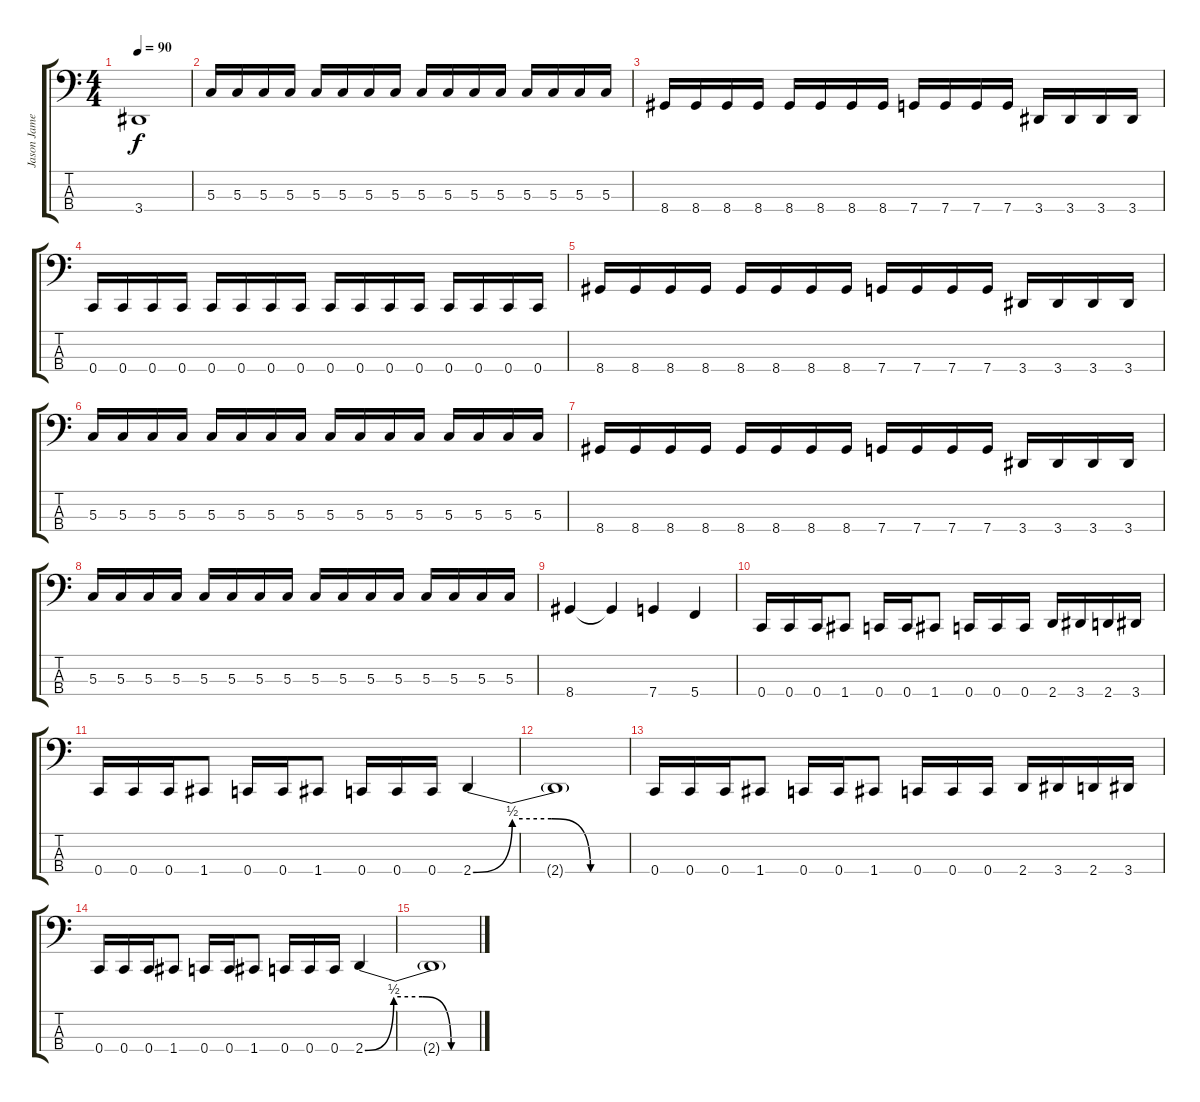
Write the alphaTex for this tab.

\track ("Jason James(jay)" "Jason Jame") {instrument electricbasspick}
\staff {score tabs}
\tuning (F2 C2 G1 C1) {hide}
\ts (4 4)
\tempo 90
\clef f4
\ks c
3.4{t}.1{dy f} |
5.3.16 5.3.16 5.3.16 5.3.16 5.3.16 5.3.16 5.3.16 5.3.16 5.3.16 5.3.16 5.3.16 5.3.16 5.3.16 5.3.16 5.3.16 5.3.16 |
8.4.16 8.4.16 8.4.16 8.4.16 8.4.16 8.4.16 8.4.16 8.4.16 7.4.16 7.4.16 7.4.16 7.4.16 3.4.16 3.4.16 3.4.16 3.4.16 |
0.4.16 0.4.16 0.4.16 0.4.16 0.4.16 0.4.16 0.4.16 0.4.16 0.4.16 0.4.16 0.4.16 0.4.16 0.4.16 0.4.16 0.4.16 0.4.16 |
8.4.16 8.4.16 8.4.16 8.4.16 8.4.16 8.4.16 8.4.16 8.4.16 7.4.16 7.4.16 7.4.16 7.4.16 3.4.16 3.4.16 3.4.16 3.4.16 |
5.3.16 5.3.16 5.3.16 5.3.16 5.3.16 5.3.16 5.3.16 5.3.16 5.3.16 5.3.16 5.3.16 5.3.16 5.3.16 5.3.16 5.3.16 5.3.16 |
8.4.16 8.4.16 8.4.16 8.4.16 8.4.16 8.4.16 8.4.16 8.4.16 7.4.16 7.4.16 7.4.16 7.4.16 3.4.16 3.4.16 3.4.16 3.4.16 |
5.3.16 5.3.16 5.3.16 5.3.16 5.3.16 5.3.16 5.3.16 5.3.16 5.3.16 5.3.16 5.3.16 5.3.16 5.3.16 5.3.16 5.3.16 5.3.16 |
8.4.4 8.4{t}.4 7.4.4 5.4.4 |
0.4.16 0.4.16 0.4.16 1.4.8 0.4.16 0.4.16 1.4.8 0.4.16 0.4.16 0.4.16 2.4.16 3.4.16 2.4.16 3.4.16 |
0.4.16 0.4.16 0.4.16 1.4.8 0.4.16 0.4.16 1.4.8 0.4.16 0.4.16 0.4.16 2.4{be (custom 0 0 15 2 30 2 45 0 60 0)}.4 |
2.4{t}.1 |
0.4.16 0.4.16 0.4.16 1.4.8 0.4.16 0.4.16 1.4.8 0.4.16 0.4.16 0.4.16 2.4.16 3.4.16 2.4.16 3.4.16 |
0.4.16 0.4.16 0.4.16 1.4.8 0.4.16 0.4.16 1.4.8 0.4.16 0.4.16 0.4.16 2.4{be (custom 0 0 15 2 30 2 45 0 60 0)}.4 |
2.4{t}.1
